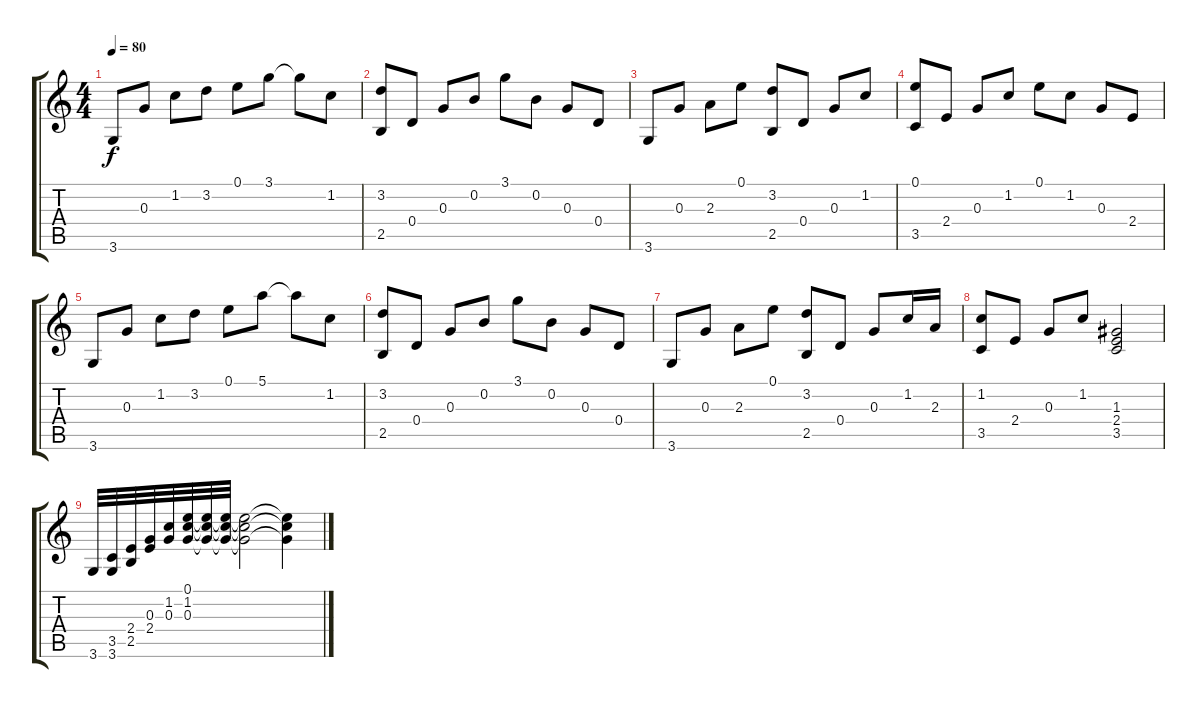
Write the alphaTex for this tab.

\track "" {instrument acousticguitarnylon}
\staff {score tabs}
\tuning (E4 B3 G3 D3 A2 E2) {hide}
\ts (4 4)
\tempo 80
\clef g2
\ks c
3.6.8{dy f} 0.3.8 1.2.8 3.2.8 0.1.8 3.1.8 3.1{t}.8 1.2.8 |
(3.2 2.5).8 0.4.8 0.3.8 0.2.8 3.1.8 0.2.8 0.3.8 0.4.8 |
3.6.8 0.3.8 2.3.8 0.1.8 (3.2 2.5).8 0.4.8 0.3.8 1.2.8 |
(0.1 3.5).8 2.4.8 0.3.8 1.2.8 0.1.8 1.2.8 0.3.8 2.4.8 |
3.6.8 0.3.8 1.2.8 3.2.8 0.1.8 5.1.8 5.1{t}.8 1.2.8 |
(3.2 2.5).8 0.4.8 0.3.8 0.2.8 3.1.8 0.2.8 0.3.8 0.4.8 |
3.6.8 0.3.8 2.3.8 0.1.8 (3.2 2.5).8 0.4.8 0.3.8 1.2.16 2.3.16 |
(1.2 3.5).8 2.4.8 0.3.8 1.2.8 (1.3 2.4 3.5).2 |
3.6.32 (3.5 3.6).32 (2.4 2.5).32 (0.3 2.4).32 (1.2 0.3).32 (0.1 1.2 0.3).32 (0.1{t} 1.2{t} 0.3{t}).32 (0.1{t} 1.2{t} 0.3{t}).32 (0.1{t} 1.2{t} 0.3{t}).2 (0.1{t} 1.2{t} 0.3{t}).4
